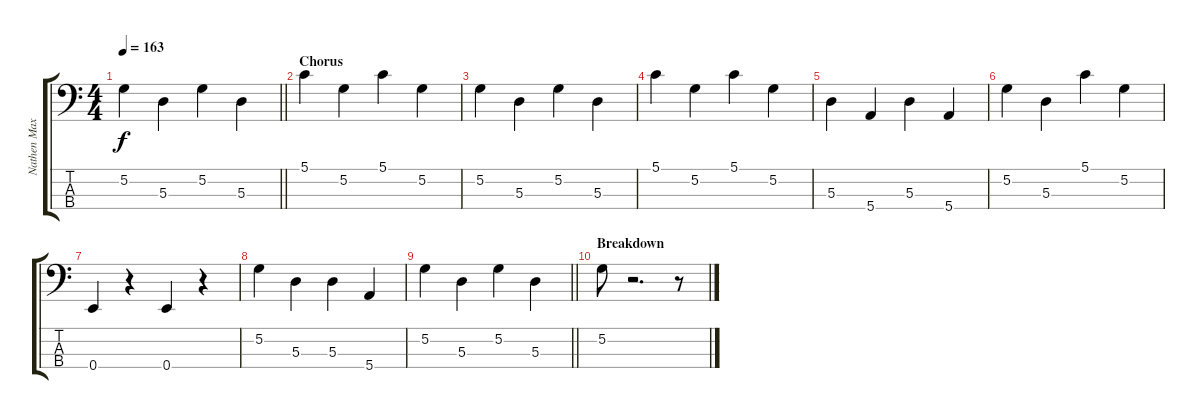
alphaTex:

\track ("Nathen Maxwell" "Nathen Max") {instrument electricbassfinger}
\staff {score tabs}
\tuning (G2 D2 A1 E1) {hide}
\ts (4 4)
\tempo 163
\clef f4
\barLineRight lightlight
\ks c
5.2.4{dy f} 5.3.4 5.2.4 5.3.4 |
\section ("" "Chorus")
5.1.4 5.2.4 5.1.4 5.2.4 |
5.2.4 5.3.4 5.2.4 5.3.4 |
5.1.4 5.2.4 5.1.4 5.2.4 |
5.3.4 5.4.4 5.3.4 5.4.4 |
5.2.4 5.3.4 5.1.4 5.2.4 |
0.4.4 r.4 0.4.4 r.4 |
5.2.4 5.3.4 5.3.4 5.4.4 |
\barLineRight lightlight
5.2.4 5.3.4 5.2.4 5.3.4 |
\section ("" "Breakdown")
5.2.8 r.2{d} r.8
